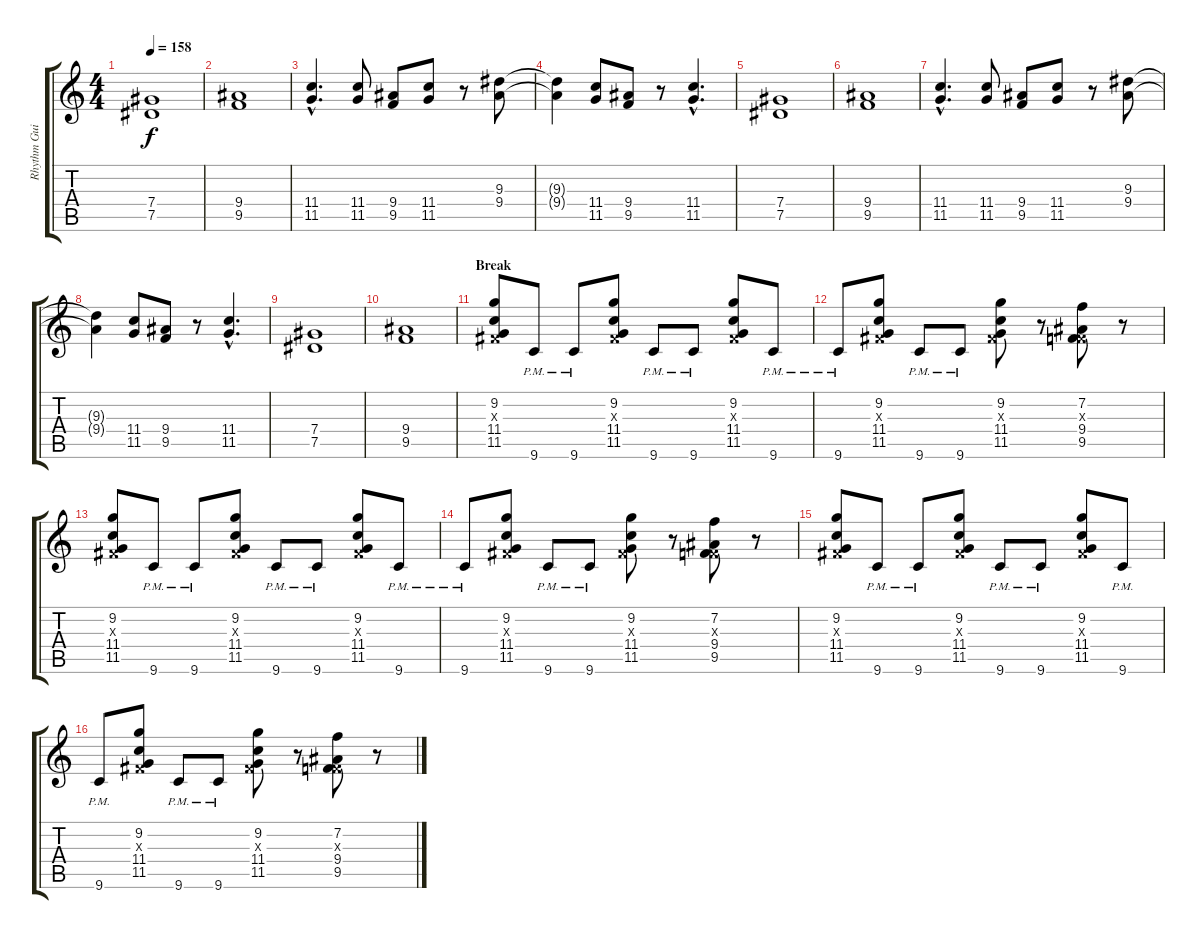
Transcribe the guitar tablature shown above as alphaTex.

\track ("Rhythm Guitar (Axel's Fingering)" "Rhythm Gui") {instrument distortionguitar}
\staff {score tabs}
\tuning (Eb4 Bb3 Gb3 Db3 Ab2 Eb2) {hide}
\ts (4 4)
\tempo 158
\clef g2
\ks c
(7.4 7.5).1{dy f} |
(9.4 9.5).1 |
(11.4{hac} 11.5{hac}).4{d} (11.4 11.5).8 (9.4 9.5).8 (11.4 11.5).8 r.8 (9.3 9.4).8 |
(9.3{t} 9.4{t}).4 (11.4 11.5).8 (9.4 9.5).8 r.8 (11.4{hac} 11.5{hac}).4{d} |
(7.4 7.5).1 |
(9.4 9.5).1 |
(11.4{hac} 11.5{hac}).4{d} (11.4 11.5).8 (9.4 9.5).8 (11.4 11.5).8 r.8 (9.3 9.4).8 |
(9.3{t} 9.4{t}).4 (11.4 11.5).8 (9.4 9.5).8 r.8 (11.4{hac} 11.5{hac}).4{d} |
(7.4 7.5).1 |
(9.4 9.5).1 |
\section ("" "Break")
(9.2 0.3{x} 11.4 11.5).8 9.6{pm}.8 9.6{pm}.8 (9.2 0.3{x} 11.4 11.5).8 9.6{pm}.8 9.6{pm}.8 (9.2 0.3{x} 11.4 11.5).8 9.6{pm}.8 |
9.6{pm}.8 (9.2 0.3{x} 11.4 11.5).8 9.6{pm}.8 9.6{pm}.8 (9.2 0.3{x} 11.4 11.5).8 r.8 (7.2 0.3{x} 9.4 9.5).8 r.8 |
(9.2 0.3{x} 11.4 11.5).8 9.6{pm}.8 9.6{pm}.8 (9.2 0.3{x} 11.4 11.5).8 9.6{pm}.8 9.6{pm}.8 (9.2 0.3{x} 11.4 11.5).8 9.6{pm}.8 |
9.6{pm}.8 (9.2 0.3{x} 11.4 11.5).8 9.6{pm}.8 9.6{pm}.8 (9.2 0.3{x} 11.4 11.5).8 r.8 (7.2 0.3{x} 9.4 9.5).8 r.8 |
(9.2 0.3{x} 11.4 11.5).8 9.6{pm}.8 9.6{pm}.8 (9.2 0.3{x} 11.4 11.5).8 9.6{pm}.8 9.6{pm}.8 (9.2 0.3{x} 11.4 11.5).8 9.6{pm}.8 |
9.6{pm}.8 (9.2 0.3{x} 11.4 11.5).8 9.6{pm}.8 9.6{pm}.8 (9.2 0.3{x} 11.4 11.5).8 r.8 (7.2 0.3{x} 9.4 9.5).8 r.8
